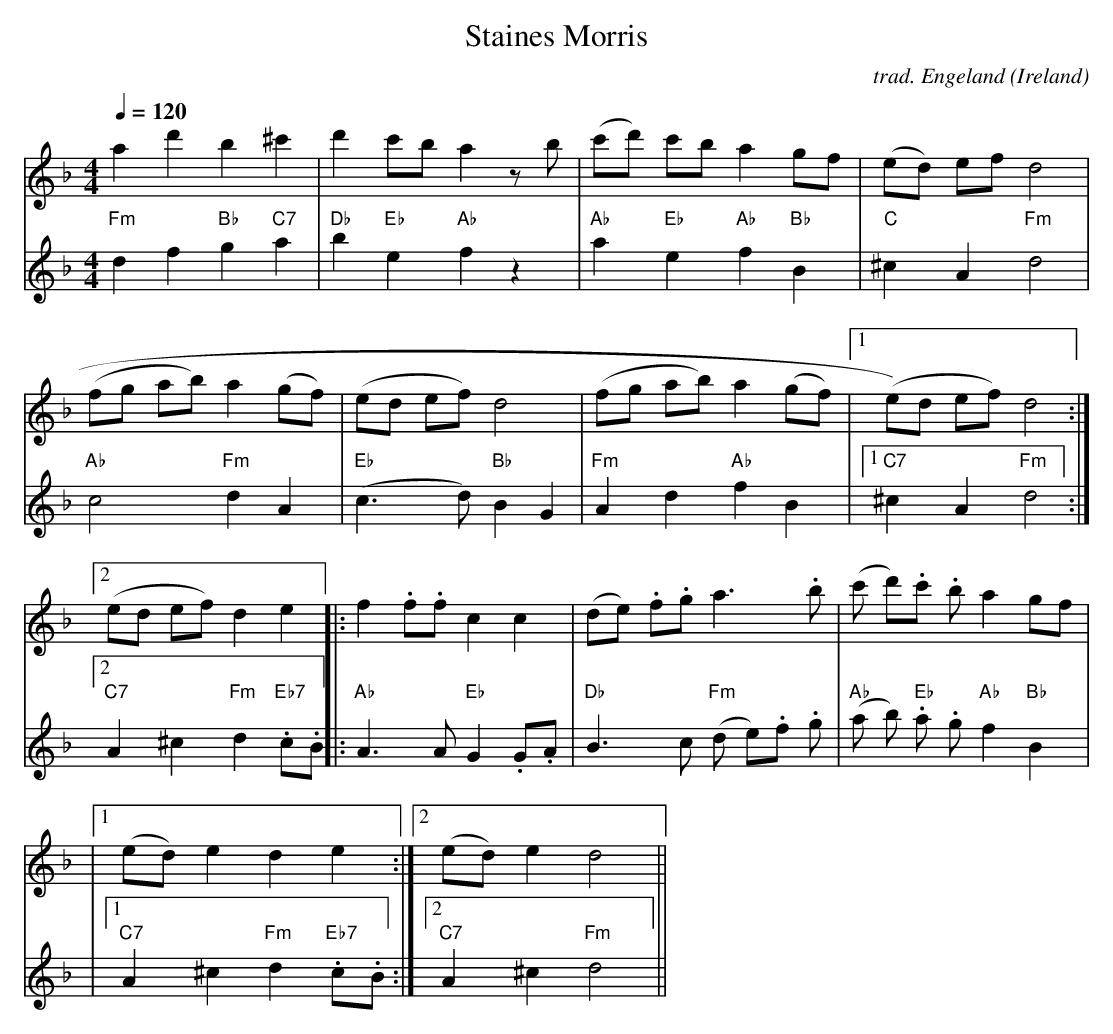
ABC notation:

X:1
T:Staines Morris
C:trad. Engeland
O:Ireland
M:4/4
L:1/8
Q:1/4=120
K:F
V:1
a2 d'2 b2 ^c'2 |d'2 c'b a2 zb |(c'd') c'b a2 gf |(ed) ef d4 |
(fg ab) a2 (gf) |(ed ef) d4 |(fg ab) a2 (gf) |1 (e)d ef) d4 :|2
(ed ef) d2 e2 || |:f2 .f.f c2 c2 |(de) .f.g a3 .b|(c' d').c' .ba2 gf |
|1 (ed) e2 d2 e2 :|2 (ed) e2 d4 ||
V:2          %2
"Fm" d2 f2 "Bb" g2 "C7" a2 |"Db" b2 "Eb" e2 "Ab" f2 z2 |"Ab" a2 "Eb" e2 "Ab" f2 "Bb" B2 |"C" ^c2 A2 "Fm" d4 |
"Ab" c4 "Fm" d2 A2 |"Eb" (c3 d)"Bb" B2 G2 |"Fm" A2 d2 "Ab" f2 B2 |1 "C7" ^c2 A2 "Fm" d4 :|2
"C7" A2 ^c2 "Fm" d2 "Eb7" .c.B || |:"Ab" A3 A"Eb" G2 .G.A |"Db" B3 c"Fm" (d e).f .g|"Ab" (a b)"Eb" .a .g"Ab" f2 "Bb" B2 |
|1 "C7" A2 ^c2 "Fm" d2 "Eb7" .c.B :|2 "C7" A2 ^c2 "Fm" d4 ||
